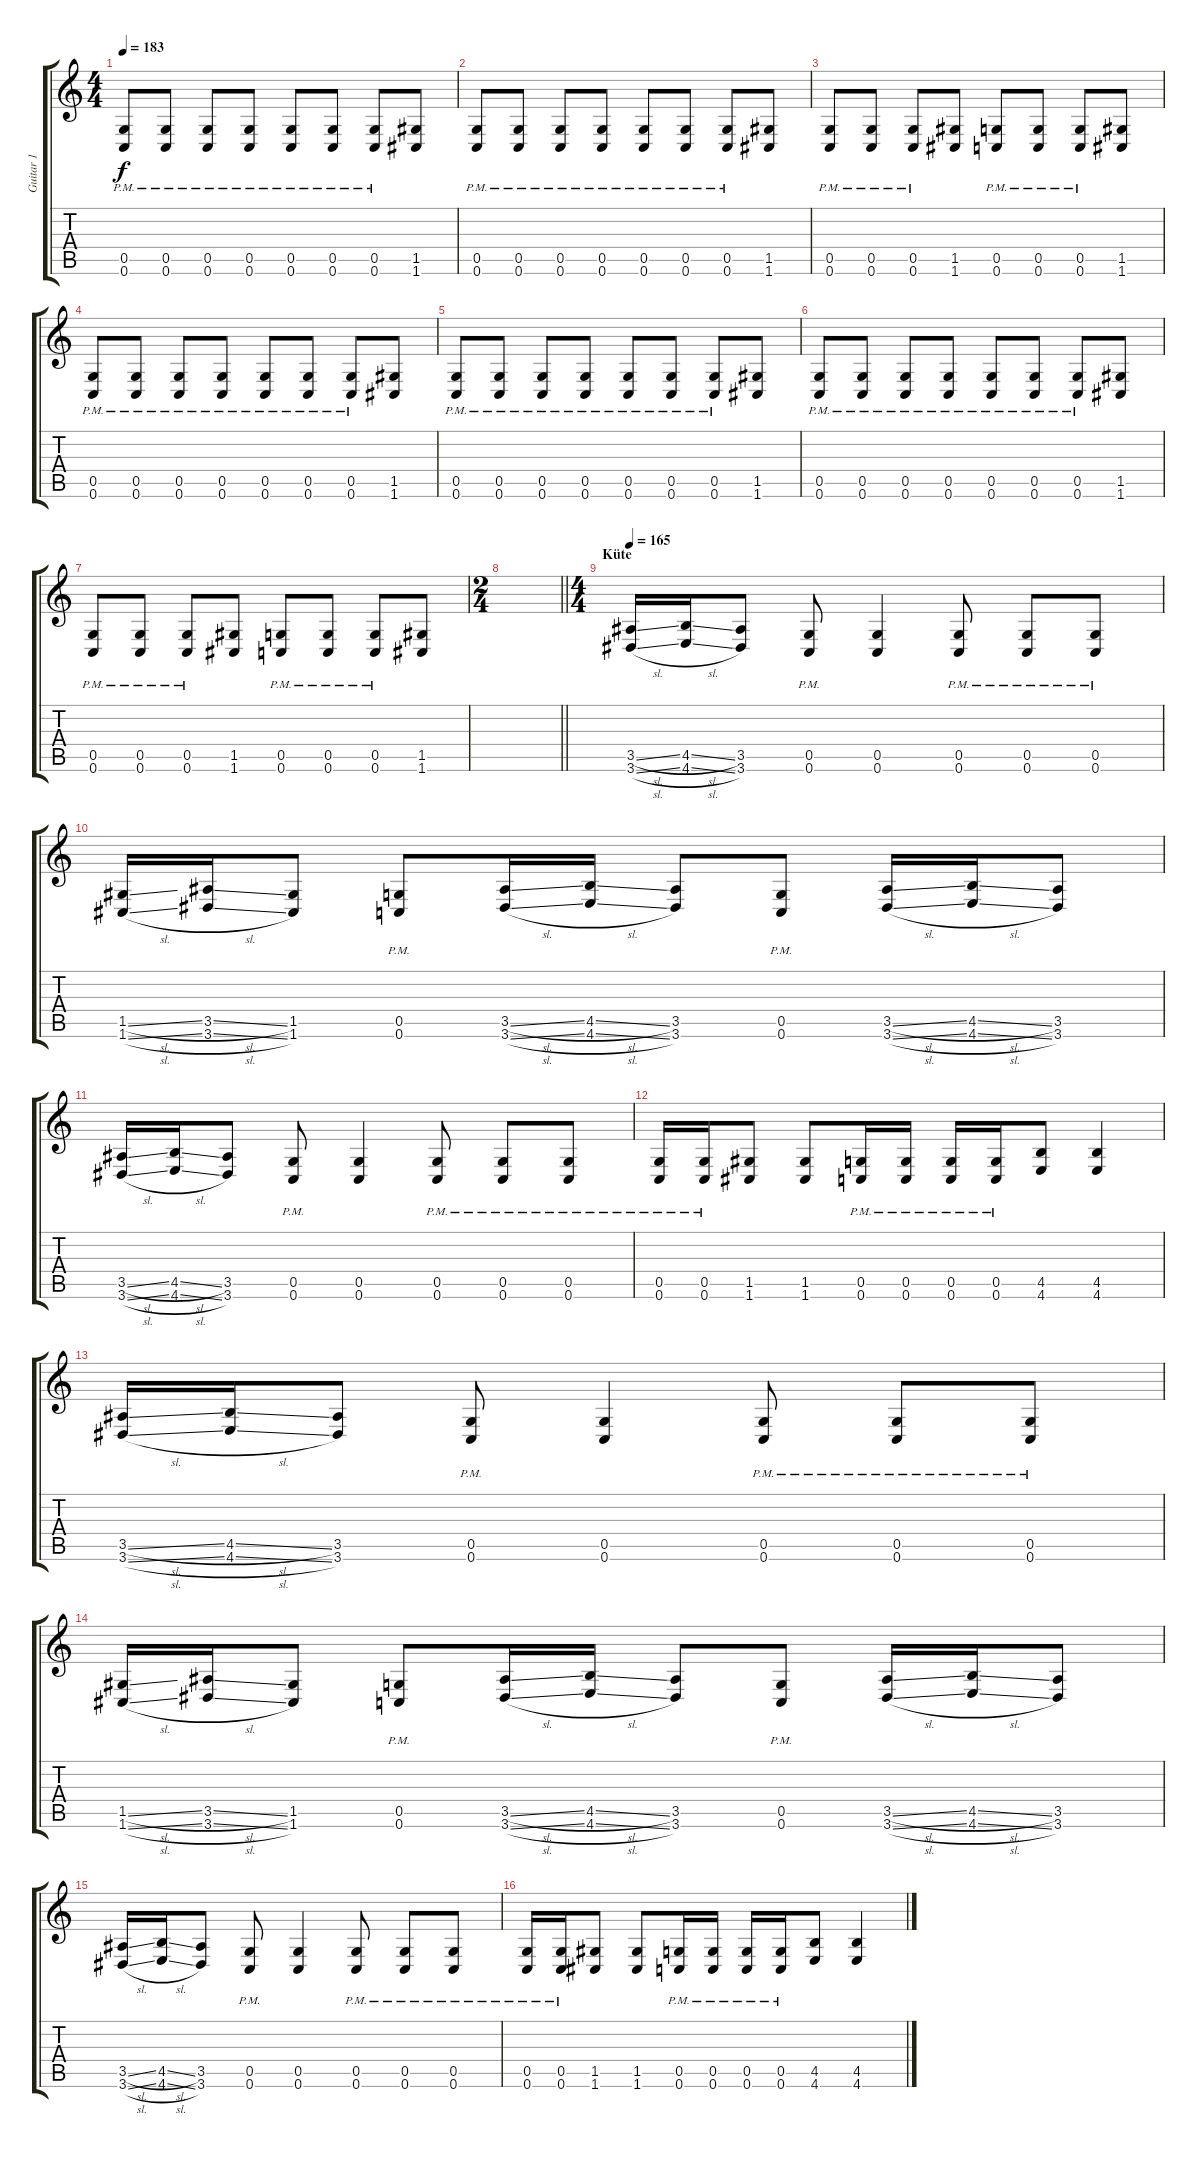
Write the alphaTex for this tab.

\track ("Guitar 1" "Guitar 1") {instrument overdrivenguitar}
\staff {score tabs}
\tuning (D4 A3 F3 C3 G2 C2) {hide}
\ts (4 4)
\tempo 183
\clef g2
\ks c
(0.5{pm} 0.6{pm}).8{dy f} (0.5{pm} 0.6{pm}).8 (0.5{pm} 0.6{pm}).8 (0.5{pm} 0.6{pm}).8 (0.5{pm} 0.6{pm}).8 (0.5{pm} 0.6{pm}).8 (0.5{pm} 0.6{pm}).8 (1.5 1.6).8 |
(0.5{pm} 0.6{pm}).8 (0.5{pm} 0.6{pm}).8 (0.5{pm} 0.6{pm}).8 (0.5{pm} 0.6{pm}).8 (0.5{pm} 0.6{pm}).8 (0.5{pm} 0.6{pm}).8 (0.5{pm} 0.6{pm}).8 (1.5 1.6).8 |
(0.5{pm} 0.6{pm}).8 (0.5{pm} 0.6{pm}).8 (0.5{pm} 0.6{pm}).8 (1.5 1.6).8 (0.5{pm} 0.6{pm}).8 (0.5{pm} 0.6{pm}).8 (0.5{pm} 0.6{pm}).8 (1.5 1.6).8 |
(0.5{pm} 0.6{pm}).8 (0.5{pm} 0.6{pm}).8 (0.5{pm} 0.6{pm}).8 (0.5{pm} 0.6{pm}).8 (0.5{pm} 0.6{pm}).8 (0.5{pm} 0.6{pm}).8 (0.5{pm} 0.6{pm}).8 (1.5 1.6).8 |
(0.5{pm} 0.6{pm}).8 (0.5{pm} 0.6{pm}).8 (0.5{pm} 0.6{pm}).8 (0.5{pm} 0.6{pm}).8 (0.5{pm} 0.6{pm}).8 (0.5{pm} 0.6{pm}).8 (0.5{pm} 0.6{pm}).8 (1.5 1.6).8 |
(0.5{pm} 0.6{pm}).8 (0.5{pm} 0.6{pm}).8 (0.5{pm} 0.6{pm}).8 (0.5{pm} 0.6{pm}).8 (0.5{pm} 0.6{pm}).8 (0.5{pm} 0.6{pm}).8 (0.5{pm} 0.6{pm}).8 (1.5 1.6).8 |
(0.5{pm} 0.6{pm}).8 (0.5{pm} 0.6{pm}).8 (0.5{pm} 0.6{pm}).8 (1.5 1.6).8 (0.5{pm} 0.6{pm}).8 (0.5{pm} 0.6{pm}).8 (0.5{pm} 0.6{pm}).8 (1.5 1.6).8 |
\ts (2 4)
\barLineRight lightlight
|
\ts (4 4)
\section ("" "Küte")
\tempo 165
(3.5{sl} 3.6{sl}).16 (4.5{sl} 4.6{sl}).16 (3.5 3.6).8 (0.5{pm} 0.6{pm}).8 (0.5 0.6).4 (0.5{pm} 0.6{pm}).8 (0.5{pm} 0.6{pm}).8 (0.5{pm} 0.6{pm}).8 |
(1.5{sl} 1.6{sl}).16 (3.5{sl} 3.6{sl}).16 (1.5 1.6).8 (0.5{pm} 0.6{pm}).8 (3.5{sl} 3.6{sl}).16 (4.5{sl} 4.6{sl}).16 (3.5 3.6).8 (0.5{pm} 0.6{pm}).8 (3.5{sl} 3.6{sl}).16 (4.5{sl} 4.6{sl}).16 (3.5 3.6).8 |
(3.5{sl} 3.6{sl}).16 (4.5{sl} 4.6{sl}).16 (3.5 3.6).8 (0.5{pm} 0.6{pm}).8 (0.5 0.6).4 (0.5{pm} 0.6{pm}).8 (0.5{pm} 0.6{pm}).8 (0.5{pm} 0.6{pm}).8 |
(0.5{pm} 0.6{pm}).16 (0.5{pm} 0.6{pm}).16 (1.5 1.6).8 (1.5 1.6).8 (0.5{pm} 0.6{pm}).16 (0.5{pm} 0.6{pm}).16 (0.5{pm} 0.6{pm}).16 (0.5{pm} 0.6{pm}).16 (4.5 4.6).8 (4.5 4.6).4 |
(3.5{sl} 3.6{sl}).16 (4.5{sl} 4.6{sl}).16 (3.5 3.6).8 (0.5{pm} 0.6{pm}).8 (0.5 0.6).4 (0.5{pm} 0.6{pm}).8 (0.5{pm} 0.6{pm}).8 (0.5{pm} 0.6{pm}).8 |
(1.5{sl} 1.6{sl}).16 (3.5{sl} 3.6{sl}).16 (1.5 1.6).8 (0.5{pm} 0.6{pm}).8 (3.5{sl} 3.6{sl}).16 (4.5{sl} 4.6{sl}).16 (3.5 3.6).8 (0.5{pm} 0.6{pm}).8 (3.5{sl} 3.6{sl}).16 (4.5{sl} 4.6{sl}).16 (3.5 3.6).8 |
(3.5{sl} 3.6{sl}).16 (4.5{sl} 4.6{sl}).16 (3.5 3.6).8 (0.5{pm} 0.6{pm}).8 (0.5 0.6).4 (0.5{pm} 0.6{pm}).8 (0.5{pm} 0.6{pm}).8 (0.5{pm} 0.6{pm}).8 |
(0.5{pm} 0.6{pm}).16 (0.5{pm} 0.6{pm}).16 (1.5 1.6).8 (1.5 1.6).8 (0.5{pm} 0.6{pm}).16 (0.5{pm} 0.6{pm}).16 (0.5{pm} 0.6{pm}).16 (0.5{pm} 0.6{pm}).16 (4.5 4.6).8 (4.5 4.6).4
